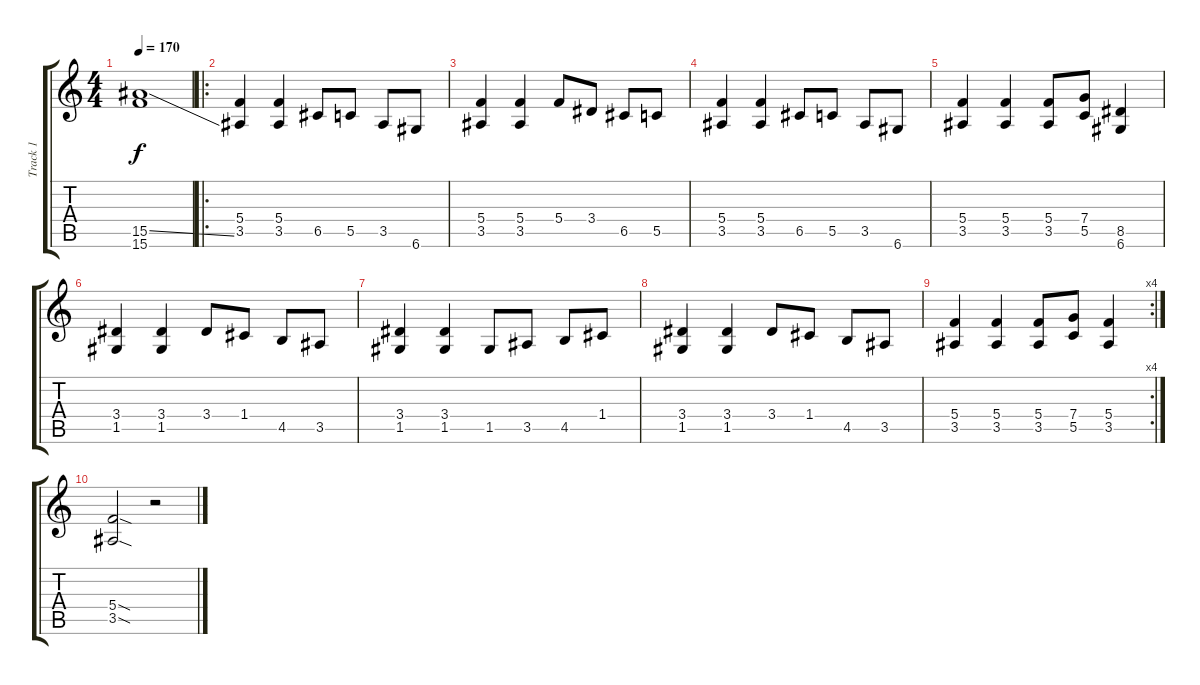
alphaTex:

\track ("Track 1" "Track 1") {instrument distortionguitar}
\staff {score tabs}
\tuning (D4 A3 F3 C3 G2 D2) {hide}
\ts (4 4)
\tempo 170
\clef g2
\ks c
(15.5{ss} 15.6).1{dy f} |
\ro
(5.4 3.5).4 (5.4 3.5).4 6.5.8 5.5.8 3.5.8 6.6.8 |
(5.4 3.5).4 (5.4 3.5).4 5.4.8 3.4.8 6.5.8 5.5.8 |
(5.4 3.5).4 (5.4 3.5).4 6.5.8 5.5.8 3.5.8 6.6.8 |
(5.4 3.5).4 (5.4 3.5).4 (5.4 3.5).8 (7.4 5.5).8 (8.5 6.6).4 |
(3.4 1.5).4 (3.4 1.5).4 3.4.8 1.4.8 4.5.8 3.5.8 |
(3.4 1.5).4 (3.4 1.5).4 1.5.8 3.5.8 4.5.8 1.4.8 |
(3.4 1.5).4 (3.4 1.5).4 3.4.8 1.4.8 4.5.8 3.5.8 |
\rc 4
(5.4 3.5).4 (5.4 3.5).4 (5.4 3.5).8 (7.4 5.5).8 (5.4 3.5).4 |
(5.4{sod} 3.5{sod}).2 r.2
